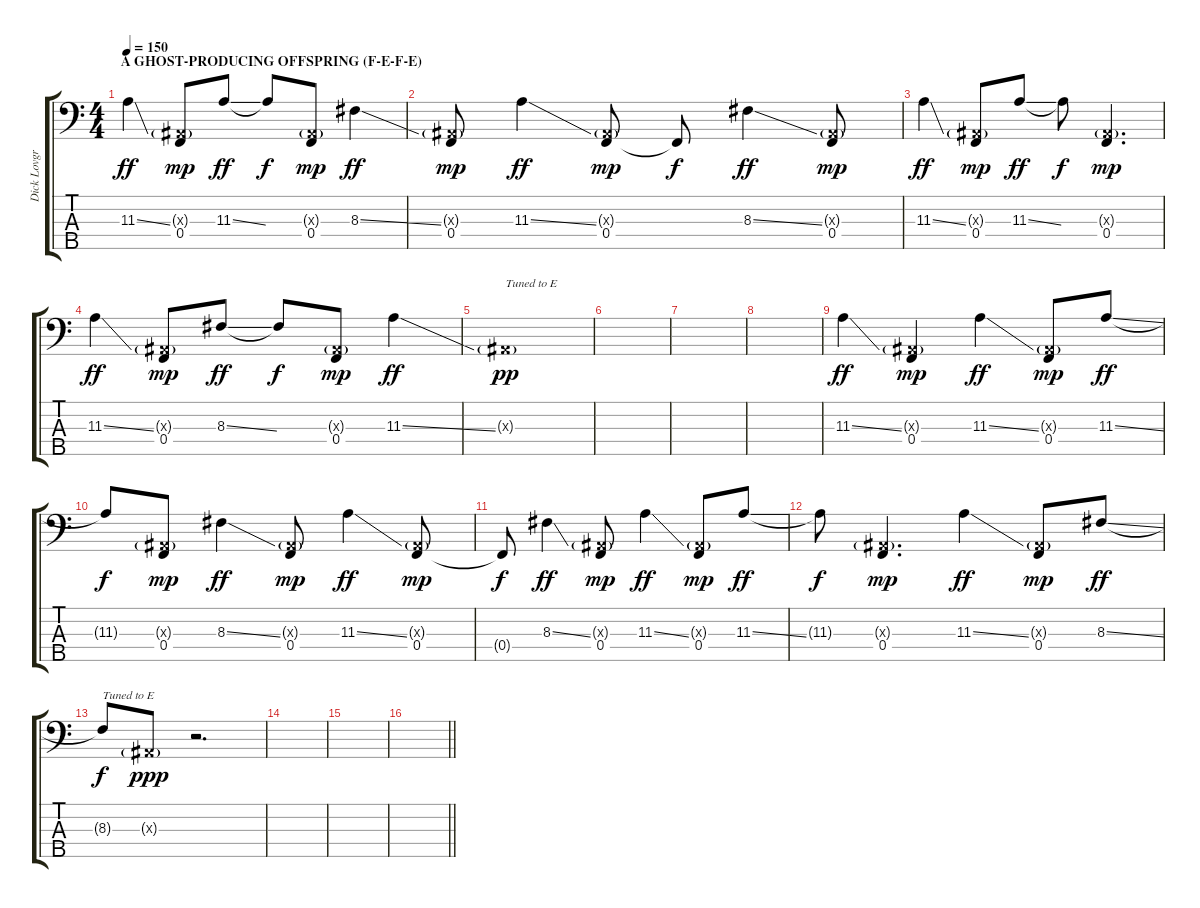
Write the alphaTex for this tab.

\track ("Dick Lovgren (Bass in F)" "Dick Lovgr") {instrument slapbass1}
\staff {score tabs}
\tuning (Ab2 Eb2 Bb1 F1 C1) {hide}
\ts (4 4)
\section ("" "A GHOST-PRODUCING OFFSPRING (F-E-F-E)")
\tempo 150
\clef f4
\ks c
11.3{ss}.4{dy ff} (0.3{g x} 0.4).8{dy mp} 11.3{ss}.8{dy ff} 11.3{t}.8{dy f} (0.3{g x} 0.4).8{dy mp} 8.3{ss}.4{dy ff} |
(0.3{g x} 0.4).8{dy mp} 11.3{ss}.4{dy ff} (0.3{g x} 0.4).8{dy mp} 0.4{t}.8{dy f} 8.3{ss}.4{dy ff} (0.3{g x} 0.4).8{dy mp} |
11.3{ss}.4{dy ff} (0.3{g x} 0.4).8{dy mp} 11.3{ss}.8{dy ff} 11.3{t}.8{dy f} (0.3{g x} 0.4).4{d dy mp} |
11.3{ss}.4{dy ff} (0.3{g x} 0.4).8{dy mp} 8.3{ss}.8{dy ff} 8.3{t}.8{dy f} (0.3{g x} 0.4).8{dy mp} 11.3{ss}.4{dy ff} |
0.3{g x}.1{txt "Tuned to E" dy pp} |
|
|
|
11.3{ss}.4{dy ff} (0.3{g x} 0.4).4{dy mp} 11.3{ss}.4{dy ff} (0.3{g x} 0.4).8{dy mp} 11.3{ss}.8{dy ff} |
11.3{t}.8{dy f} (0.3{g x} 0.4).8{dy mp} 8.3{ss}.4{dy ff} (0.3{g x} 0.4).8{dy mp} 11.3{ss}.4{dy ff} (0.3{g x} 0.4).8{dy mp} |
0.4{t}.8{dy f} 8.3{ss}.4{dy ff} (0.3{g x} 0.4).8{dy mp} 11.3{ss}.4{dy ff} (0.3{g x} 0.4).8{dy mp} 11.3{ss}.8{dy ff} |
11.3{t}.8{dy f} (0.3{g x} 0.4).4{d dy mp} 11.3{ss}.4{dy ff} (0.3{g x} 0.4).8{dy mp} 8.3{ss}.8{dy ff} |
8.3{t}.8{txt "Tuned to E" dy f} 0.3{g x}.8{dy ppp} r.2{d} |
|
|
\barLineRight lightlight
